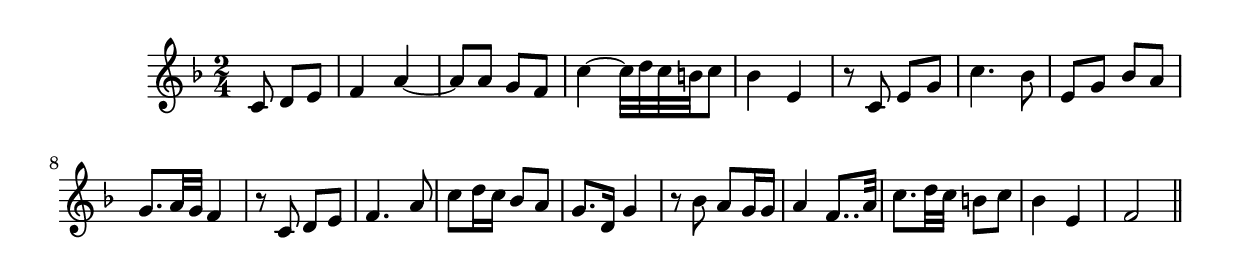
\version "2.19.49"
%{\header {
  title = "Vivo Penando (California)"
  composer = "anonymous"
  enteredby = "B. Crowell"
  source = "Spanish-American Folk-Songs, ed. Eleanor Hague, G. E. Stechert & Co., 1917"
}%}
\score{{\key f \major
\time 2/4
%{\tempo 8=90
%}\transpose c d {\relative bes {
  \partial 8*3
  bes8 c d | es4 g~ | g8 g f es | bes'4~ bes32 c bes a bes8 | as4 d,4 |
             r8 bes d f | bes4. as8 | d,8 f as g | f8. g32 f es4 |
             r8 bes8 c d | es4. g8 | bes8 c16 bes as8 g | f8. c16 f4 |
             r8 as8 g f16 f | g4 es8.. g32 | bes8. c32 bes a8 bes | as4 d, | es2 
  \bar "||"
}}

}}